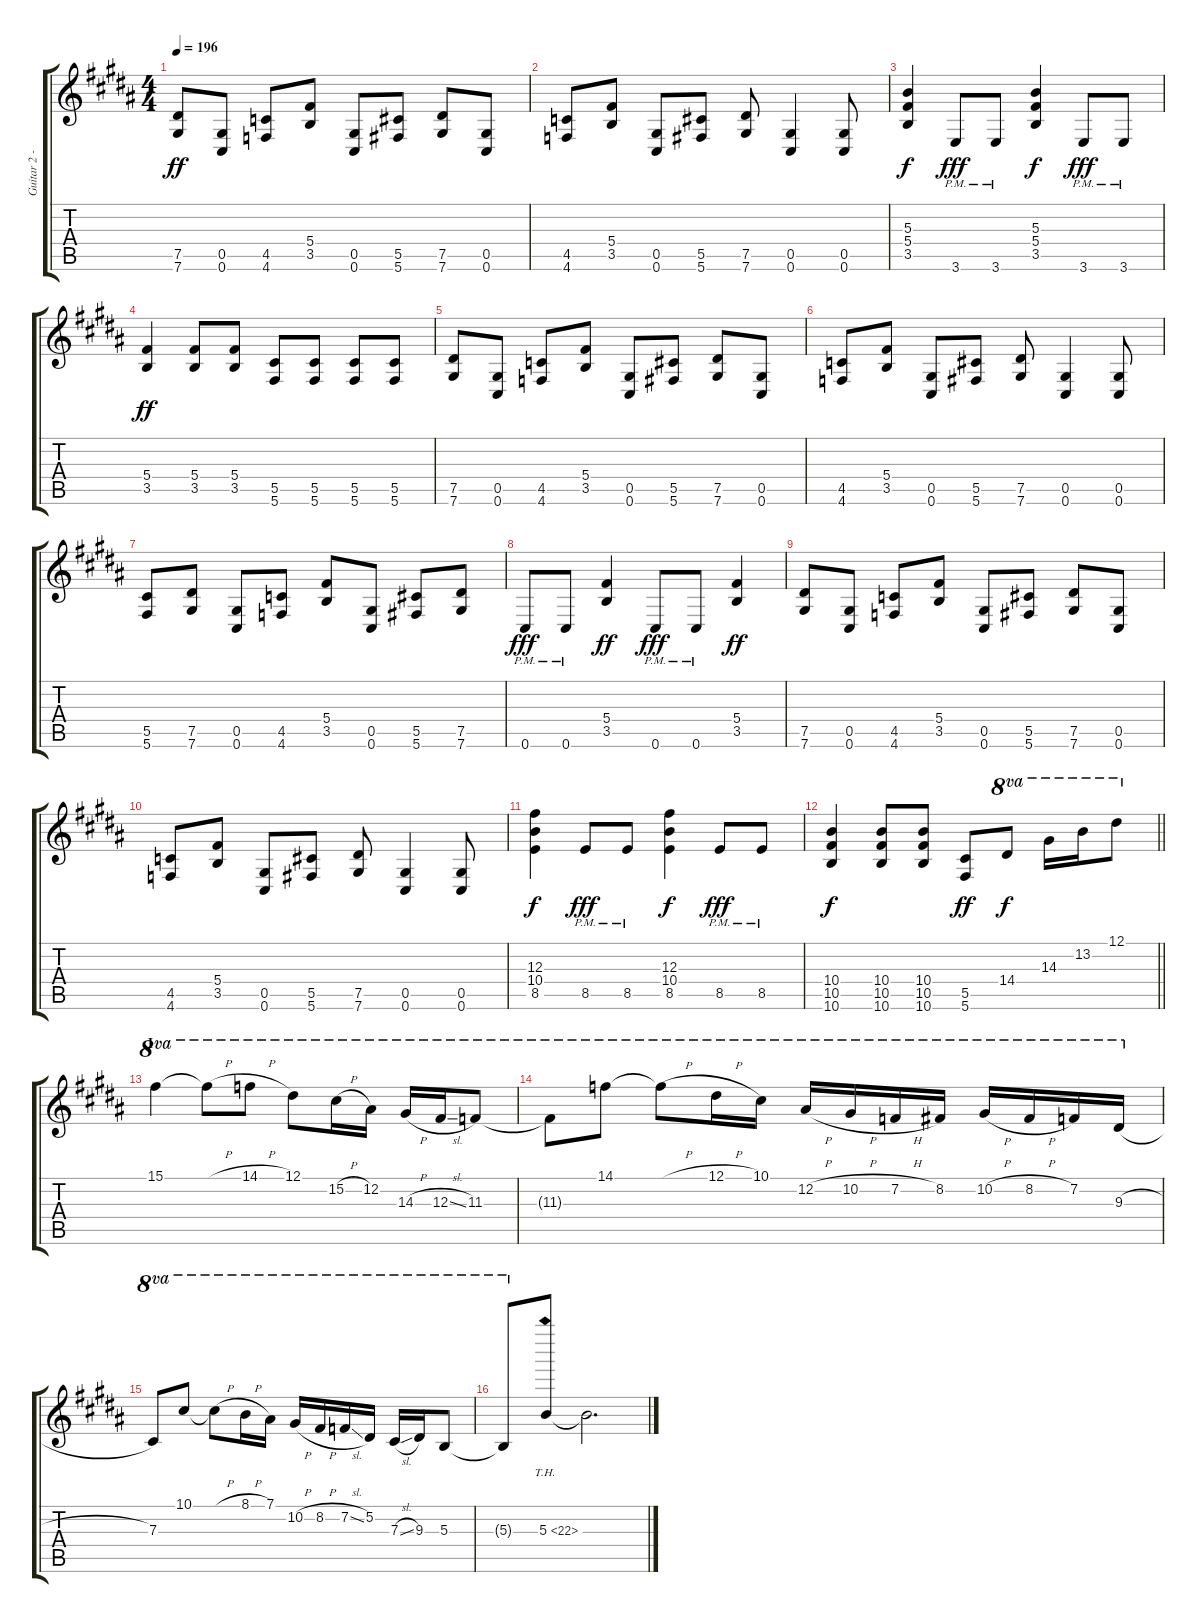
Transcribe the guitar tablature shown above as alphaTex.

\track ("Guitar 2 - Sunao" "Guitar 2 -") {instrument distortionguitar}
\staff {score tabs}
\tuning (Eb4 Bb3 Gb3 Db3 Ab2 Db2) {hide}
\ts (4 4)
\tempo 196
\clef g2
\ks b
(7.5 7.6).8{dy ff} (0.5 0.6).8 (4.5 4.6).8 (5.4 3.5).8 (0.5 0.6).8 (5.5 5.6).8 (7.5 7.6).8 (0.5 0.6).8 |
(4.5 4.6).8 (5.4 3.5).8 (0.5 0.6).8 (5.5 5.6).8 (7.5 7.6).8 (0.5 0.6).4 (0.5 0.6).8 |
(5.3 5.4 3.5).4{dy f} 3.6{pm}.8{dy fff} 3.6{pm}.8 (5.3 5.4 3.5).4{dy f} 3.6{pm}.8{dy fff} 3.6{pm}.8 |
(5.4 3.5).4{dy ff} (5.4 3.5).8 (5.4 3.5).8 (5.5 5.6).8 (5.5 5.6).8 (5.5 5.6).8 (5.5 5.6).8 |
(7.5 7.6).8 (0.5 0.6).8 (4.5 4.6).8 (5.4 3.5).8 (0.5 0.6).8 (5.5 5.6).8 (7.5 7.6).8 (0.5 0.6).8 |
(4.5 4.6).8 (5.4 3.5).8 (0.5 0.6).8 (5.5 5.6).8 (7.5 7.6).8 (0.5 0.6).4 (0.5 0.6).8 |
(5.5 5.6).8 (7.5 7.6).8 (0.5 0.6).8 (4.5 4.6).8 (5.4 3.5).8 (0.5 0.6).8 (5.5 5.6).8 (7.5 7.6).8 |
0.6{pm}.8{dy fff} 0.6{pm}.8 (5.4 3.5).4{dy ff} 0.6{pm}.8{dy fff} 0.6{pm}.8 (5.4 3.5).4{dy ff} |
(7.5 7.6).8 (0.5 0.6).8 (4.5 4.6).8 (5.4 3.5).8 (0.5 0.6).8 (5.5 5.6).8 (7.5 7.6).8 (0.5 0.6).8 |
(4.5 4.6).8 (5.4 3.5).8 (0.5 0.6).8 (5.5 5.6).8 (7.5 7.6).8 (0.5 0.6).4 (0.5 0.6).8 |
(12.3 10.4 8.5).4{dy f} 8.5{pm}.8{dy fff} 8.5{pm}.8 (12.3 10.4 8.5).4{dy f} 8.5{pm}.8{dy fff} 8.5{pm}.8 |
\barLineRight lightlight
(10.4 10.5 10.6).4{dy f} (10.4 10.5 10.6).8 (10.4 10.5 10.6).8 (5.5 5.6).8{dy ff} 14.4.8{ot 8va dy f volume 12 balance 8} 14.3.16{ot 8va} 13.2.16{ot 8va} 12.1.8{ot 8va} |
\section ("" "I")
15.1.4{ot 8va} 15.1{h t}.8{ot 8va} 14.1{h}.8{ot 8va} 12.1.8{ot 8va} 15.2{h}.16{ot 8va} 12.2.16{ot 8va} 14.3{h}.16{ot 8va} 12.3{sl}.16{ot 8va} 11.3.8{ot 8va} |
11.3{t}.8{ot 8va} 14.1.8{ot 8va} 14.1{h t}.8{ot 8va} 12.1{h}.16{ot 8va} 10.1.16{ot 8va} 12.2{h}.16{ot 8va} 10.2{h}.16{ot 8va} 7.2{h}.16{ot 8va} 8.2.16{ot 8va} 10.2{h}.16{ot 8va} 8.2{h}.16{ot 8va} 7.2.16{ot 8va} 9.3{h}.16{ot 8va} |
7.3.8{ot 8va} 10.1.8{ot 8va} 10.1{h t}.8{ot 8va} 8.1{h}.16{ot 8va} 7.1.16{ot 8va} 10.2{h}.16{ot 8va} 8.2{h}.16{ot 8va} 7.2{sl}.16{ot 8va} 5.2.16{ot 8va} 7.3{sl}.16{ot 8va} 9.3.16{ot 8va} 5.3.8{ot 8va} |
5.3{t}.8{ot 8va} 5.3{th 17}.8 5.3{t}.2{d}
